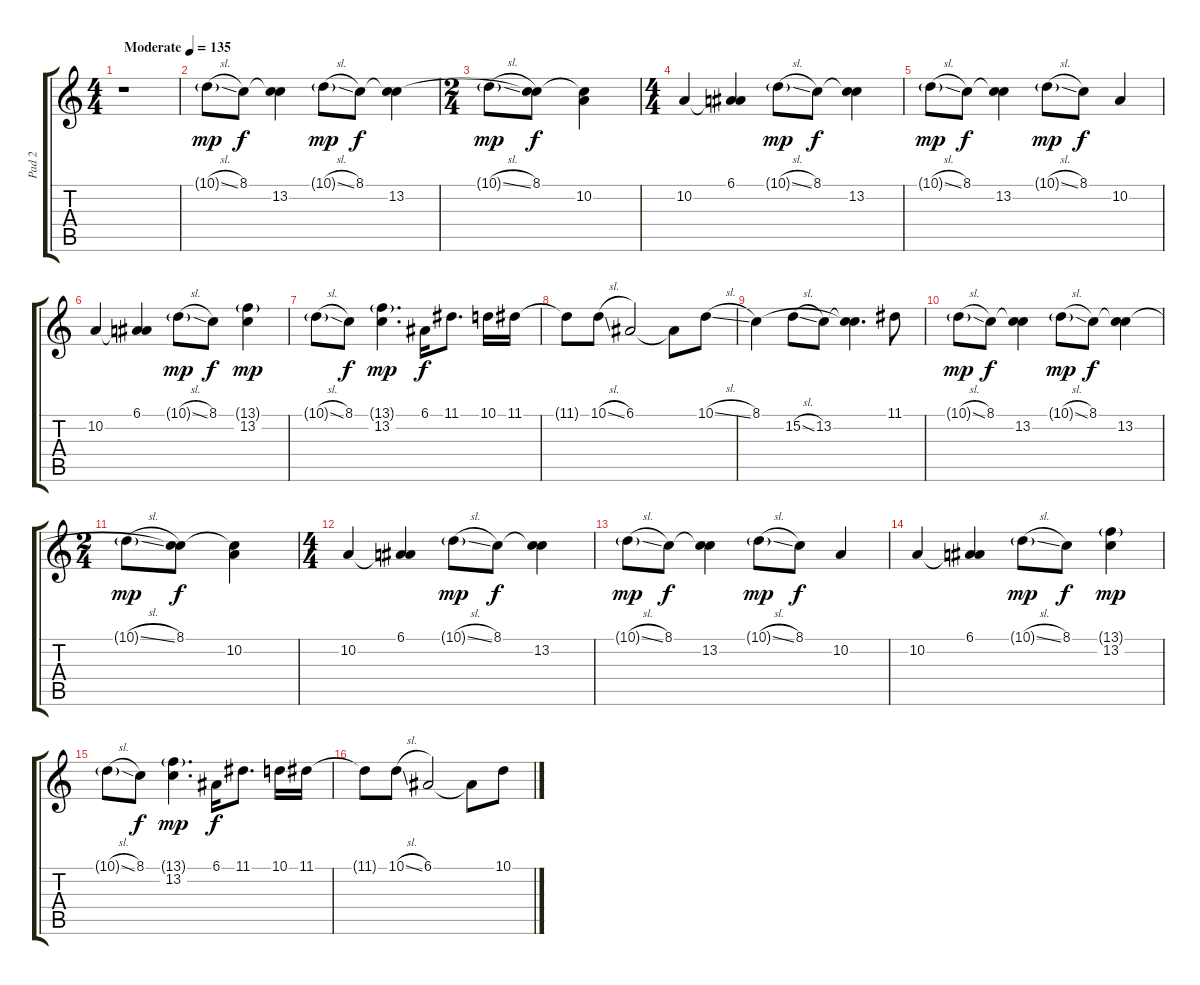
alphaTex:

\track ("Pad 2" "Pad 2") {instrument pad4choir}
\staff {score tabs}
\tuning (E4 B3 G3 D3 A2 E2) {hide}
\ts (4 4)
\tempo (135 "Moderate")
\clef g2
\ks c
r.1{dy mp instrument pad4choir} |
10.1{sl g}.8 8.1.8{dy f} (8.1{t} 13.2).4 10.1{sl g}.8{dy mp} 8.1.8{dy f} (8.1{t} 13.2).4 |
\ts (2 4)
10.1{sl g}.8{dy mp} (8.1 13.2{t}).8{dy f} (8.1{t} 10.2).4 |
\ts (4 4)
10.2.4 (6.1 10.2{t}).4 10.1{sl g}.8{dy mp} 8.1.8{dy f} (8.1{t} 13.2).4 |
10.1{sl g}.8{dy mp} 8.1.8{dy f} (8.1{t} 13.2).4 10.1{sl g}.8{dy mp} 8.1.8{dy f} 10.2.4 |
10.2.4 (6.1 10.2{t}).4 10.1{sl g}.8{dy mp} 8.1.8{dy f} (13.1{g} 13.2).4{dy mp} |
10.1{sl g}.8 8.1.8{dy f} (13.1{g} 13.2).4{d dy mp} 6.1.16{dy f} 11.1.8{d} 10.1.16 11.1.16 |
11.1{t}.8 10.1{sl}.8 6.1.2 6.1{t}.8 10.1{sl}.8 |
8.1.4 15.2{sl}.8 13.2.8 (8.1{t} 13.2{t}).4{d} 11.1.8 |
10.1{sl g}.8{dy mp} 8.1.8{dy f} (8.1{t} 13.2).4 10.1{sl g}.8{dy mp} 8.1.8{dy f} (8.1{t} 13.2).4 |
\ts (2 4)
10.1{sl g}.8{dy mp} (8.1 13.2{t}).8{dy f} (8.1{t} 10.2).4 |
\ts (4 4)
10.2.4 (6.1 10.2{t}).4 10.1{sl g}.8{dy mp} 8.1.8{dy f} (8.1{t} 13.2).4 |
10.1{sl g}.8{dy mp} 8.1.8{dy f} (8.1{t} 13.2).4 10.1{sl g}.8{dy mp} 8.1.8{dy f} 10.2.4 |
10.2.4 (6.1 10.2{t}).4 10.1{sl g}.8{dy mp} 8.1.8{dy f} (13.1{g} 13.2).4{dy mp} |
10.1{sl g}.8 8.1.8{dy f} (13.1{g} 13.2).4{d dy mp} 6.1.16{dy f} 11.1.8{d} 10.1.16 11.1.16 |
11.1{t}.8 10.1{sl}.8 6.1.2 6.1{t}.8 10.1{sl}.8
